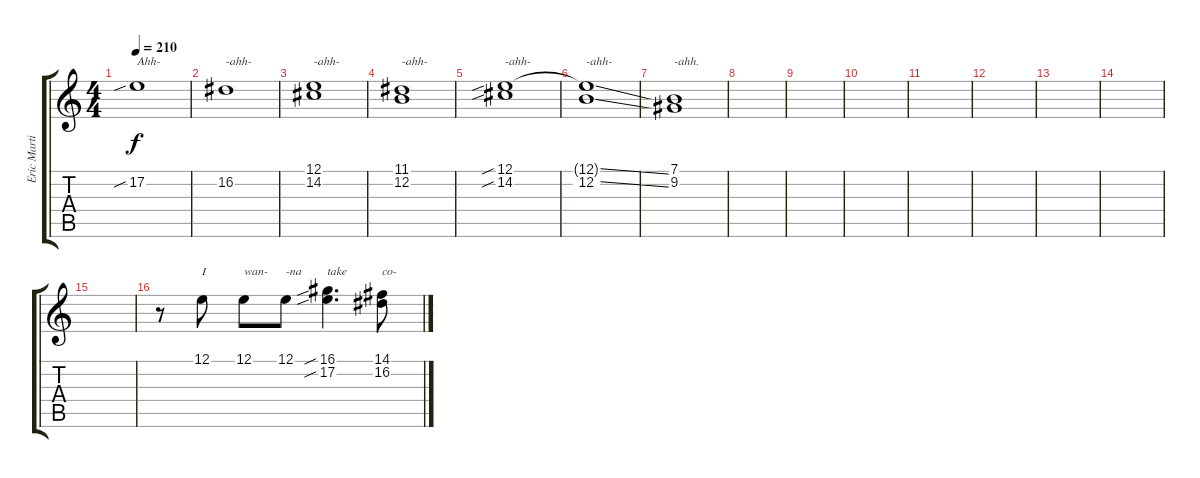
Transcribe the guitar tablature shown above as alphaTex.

\track ("Eric Martin with backup vocals" "Eric Marti") {instrument whistle}
\staff {score tabs}
\tuning (E4 B3 G3 D3 A2 E2) {hide}
\ts (4 4)
\tempo 210
\clef g2
\ks c
17.2{sib}.1{txt "Ahh-" dy f} |
16.2.1{txt "-ahh-"} |
(12.1 14.2).1{txt "-ahh-"} |
(11.1 12.2).1{txt "-ahh-"} |
(12.1{sib} 14.2{sib}).1{txt "-ahh-"} |
(12.1{ss t} 12.2{ss}).1{txt "-ahh-"} |
(7.1 9.2).1{txt "-ahh."} |
|
|
|
|
|
|
|
|
r.8 12.1.8{txt "I"} 12.1.8{txt "wan-"} 12.1.8{txt "-na"} (16.1{sib} 17.2{sib}).4{d txt "take"} (14.1 16.2).8{txt "co-"}
